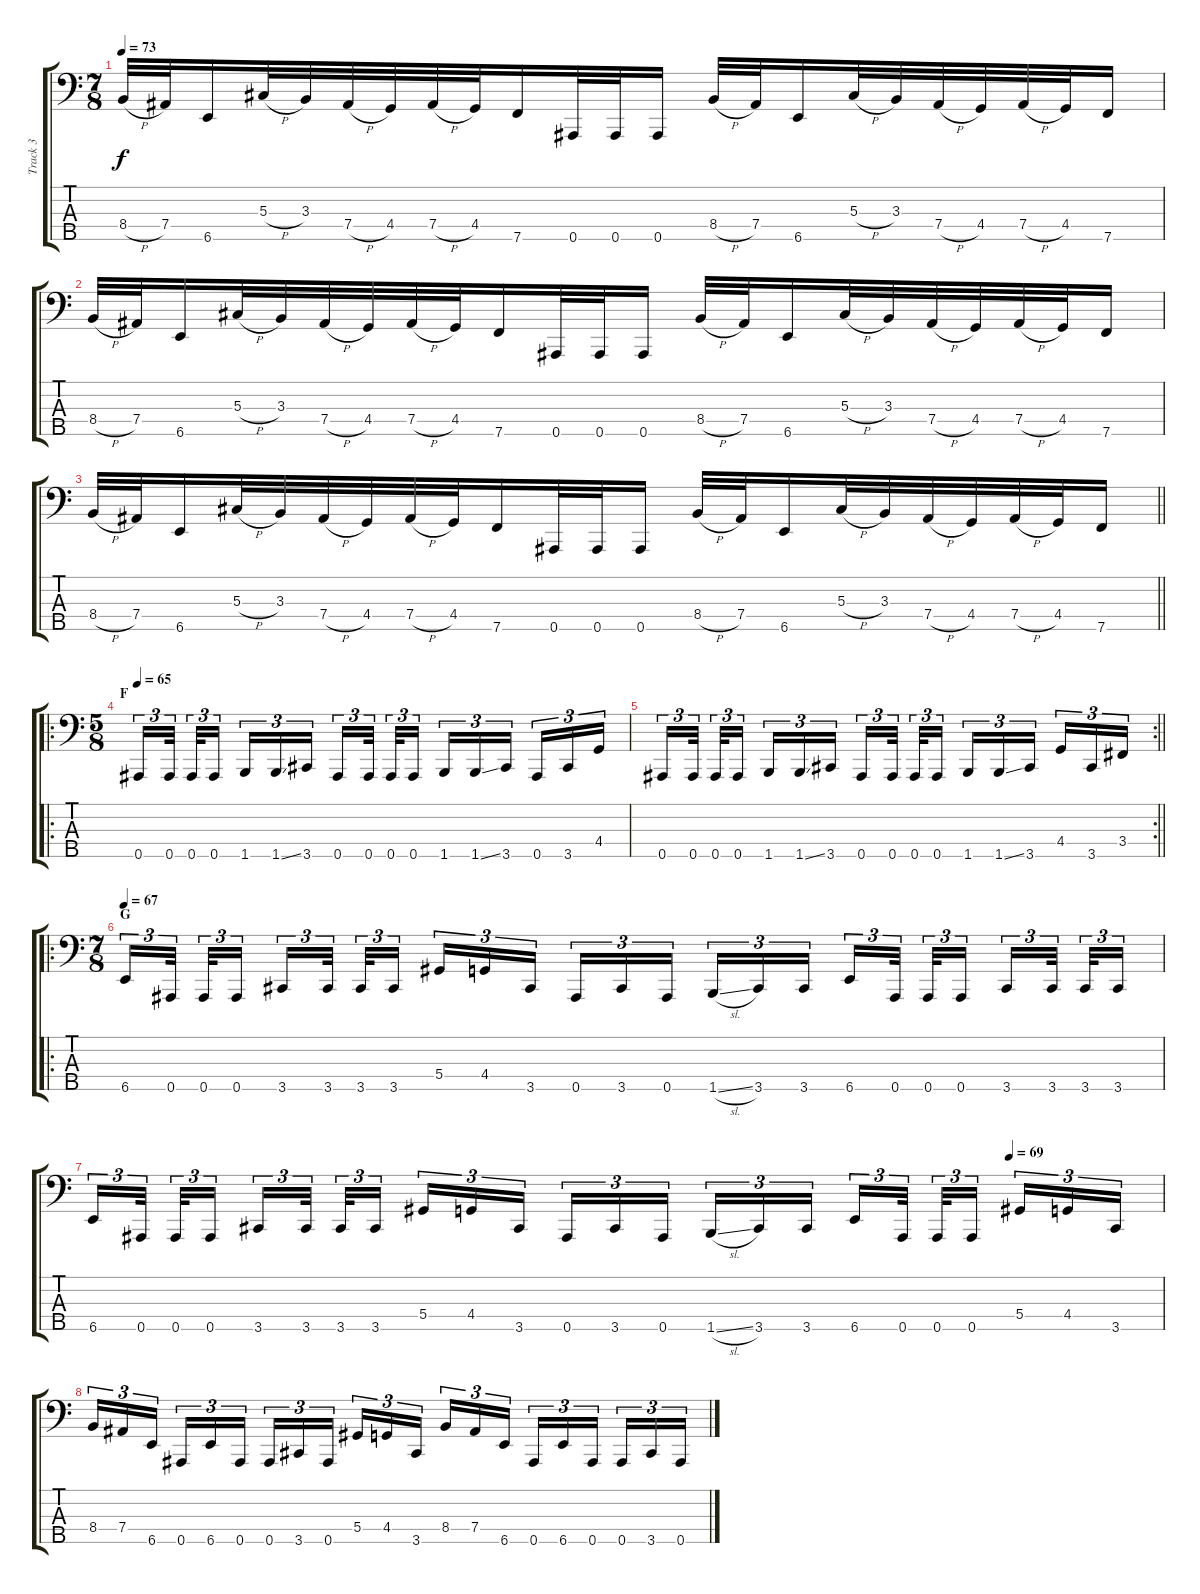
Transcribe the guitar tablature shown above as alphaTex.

\track ("Track 3" "Track 3") {instrument electricbassfinger}
\staff {score tabs}
\tuning (Gb2 Db2 Ab1 Eb1 Bb0) {hide}
\ts (7 8)
\tempo 73
\clef f4
\ks c
8.4{h}.32{dy f} 7.4.32 6.5.16 5.3{h}.32 3.3.32 7.4{h}.32 4.4.32 7.4{h}.32 4.4.32 7.5.16 0.5.32 0.5.32 0.5.16 8.4{h}.32 7.4.32 6.5.16 5.3{h}.32 3.3.32 7.4{h}.32 4.4.32 7.4{h}.32 4.4.32 7.5.16 |
8.4{h}.32 7.4.32 6.5.16 5.3{h}.32 3.3.32 7.4{h}.32 4.4.32 7.4{h}.32 4.4.32 7.5.16 0.5.32 0.5.32 0.5.16 8.4{h}.32 7.4.32 6.5.16 5.3{h}.32 3.3.32 7.4{h}.32 4.4.32 7.4{h}.32 4.4.32 7.5.16 |
\barLineRight lightlight
8.4{h}.32 7.4.32 6.5.16 5.3{h}.32 3.3.32 7.4{h}.32 4.4.32 7.4{h}.32 4.4.32 7.5.16 0.5.32 0.5.32 0.5.16 8.4{h}.32 7.4.32 6.5.16 5.3{h}.32 3.3.32 7.4{h}.32 4.4.32 7.4{h}.32 4.4.32 7.5.16 |
\ro
\ts (5 8)
\section ("" "F")
\tempo 65
0.5.16{tu (3 2)} 0.5.32{tu (3 2)} 0.5.32{tu (3 2)} 0.5.16{tu (3 2)} 1.5.16{tu (3 2)} 1.5{ss}.16{tu (3 2)} 3.5.16{tu (3 2)} 0.5.16{tu (3 2)} 0.5.32{tu (3 2)} 0.5.32{tu (3 2)} 0.5.16{tu (3 2)} 1.5.16{tu (3 2)} 1.5{ss}.16{tu (3 2)} 3.5.16{tu (3 2)} 0.5.16{tu (3 2)} 3.5.16{tu (3 2)} 4.4.16{tu (3 2)} |
\rc 2
\barLineRight lightlight
0.5.16{tu (3 2)} 0.5.32{tu (3 2)} 0.5.32{tu (3 2)} 0.5.16{tu (3 2)} 1.5.16{tu (3 2)} 1.5{ss}.16{tu (3 2)} 3.5.16{tu (3 2)} 0.5.16{tu (3 2)} 0.5.32{tu (3 2)} 0.5.32{tu (3 2)} 0.5.16{tu (3 2)} 1.5.16{tu (3 2)} 1.5{ss}.16{tu (3 2)} 3.5.16{tu (3 2)} 4.4.16{tu (3 2)} 3.5.16{tu (3 2)} 3.4.16{tu (3 2)} |
\ro
\ts (7 8)
\section ("" "G")
\tempo 67
6.5.16{tu (3 2)} 0.5.32{tu (3 2)} 0.5.32{tu (3 2)} 0.5.16{tu (3 2)} 3.5.16{tu (3 2)} 3.5.32{tu (3 2)} 3.5.32{tu (3 2)} 3.5.16{tu (3 2)} 5.4.16{tu (3 2)} 4.4.16{tu (3 2)} 3.5.16{tu (3 2)} 0.5.16{tu (3 2)} 3.5.16{tu (3 2)} 0.5.16{tu (3 2)} 1.5{sl}.16{tu (3 2)} 3.5.16{tu (3 2)} 3.5.16{tu (3 2)} 6.5.16{tu (3 2)} 0.5.32{tu (3 2)} 0.5.32{tu (3 2)} 0.5.16{tu (3 2)} 3.5.16{tu (3 2)} 3.5.32{tu (3 2)} 3.5.32{tu (3 2)} 3.5.16{tu (3 2)} |
\tempo (69 0.8571428571428571)
6.5.16{tu (3 2)} 0.5.32{tu (3 2)} 0.5.32{tu (3 2)} 0.5.16{tu (3 2)} 3.5.16{tu (3 2)} 3.5.32{tu (3 2)} 3.5.32{tu (3 2)} 3.5.16{tu (3 2)} 5.4.16{tu (3 2)} 4.4.16{tu (3 2)} 3.5.16{tu (3 2)} 0.5.16{tu (3 2)} 3.5.16{tu (3 2)} 0.5.16{tu (3 2)} 1.5{sl}.16{tu (3 2)} 3.5.16{tu (3 2)} 3.5.16{tu (3 2)} 6.5.16{tu (3 2)} 0.5.32{tu (3 2)} 0.5.32{tu (3 2)} 0.5.16{tu (3 2)} 5.4.16{tu (3 2)} 4.4.16{tu (3 2)} 3.5.16{tu (3 2)} |
8.4.16{tu (3 2)} 7.4.16{tu (3 2)} 6.5.16{tu (3 2)} 0.5.16{tu (3 2)} 6.5.16{tu (3 2)} 0.5.16{tu (3 2)} 0.5.16{tu (3 2)} 3.5.16{tu (3 2)} 0.5.16{tu (3 2)} 5.4.16{tu (3 2)} 4.4.16{tu (3 2)} 3.5.16{tu (3 2)} 8.4.16{tu (3 2)} 7.4.16{tu (3 2)} 6.5.16{tu (3 2)} 0.5.16{tu (3 2)} 6.5.16{tu (3 2)} 0.5.16{tu (3 2)} 0.5.16{tu (3 2)} 3.5.16{tu (3 2)} 0.5.16{tu (3 2)}
